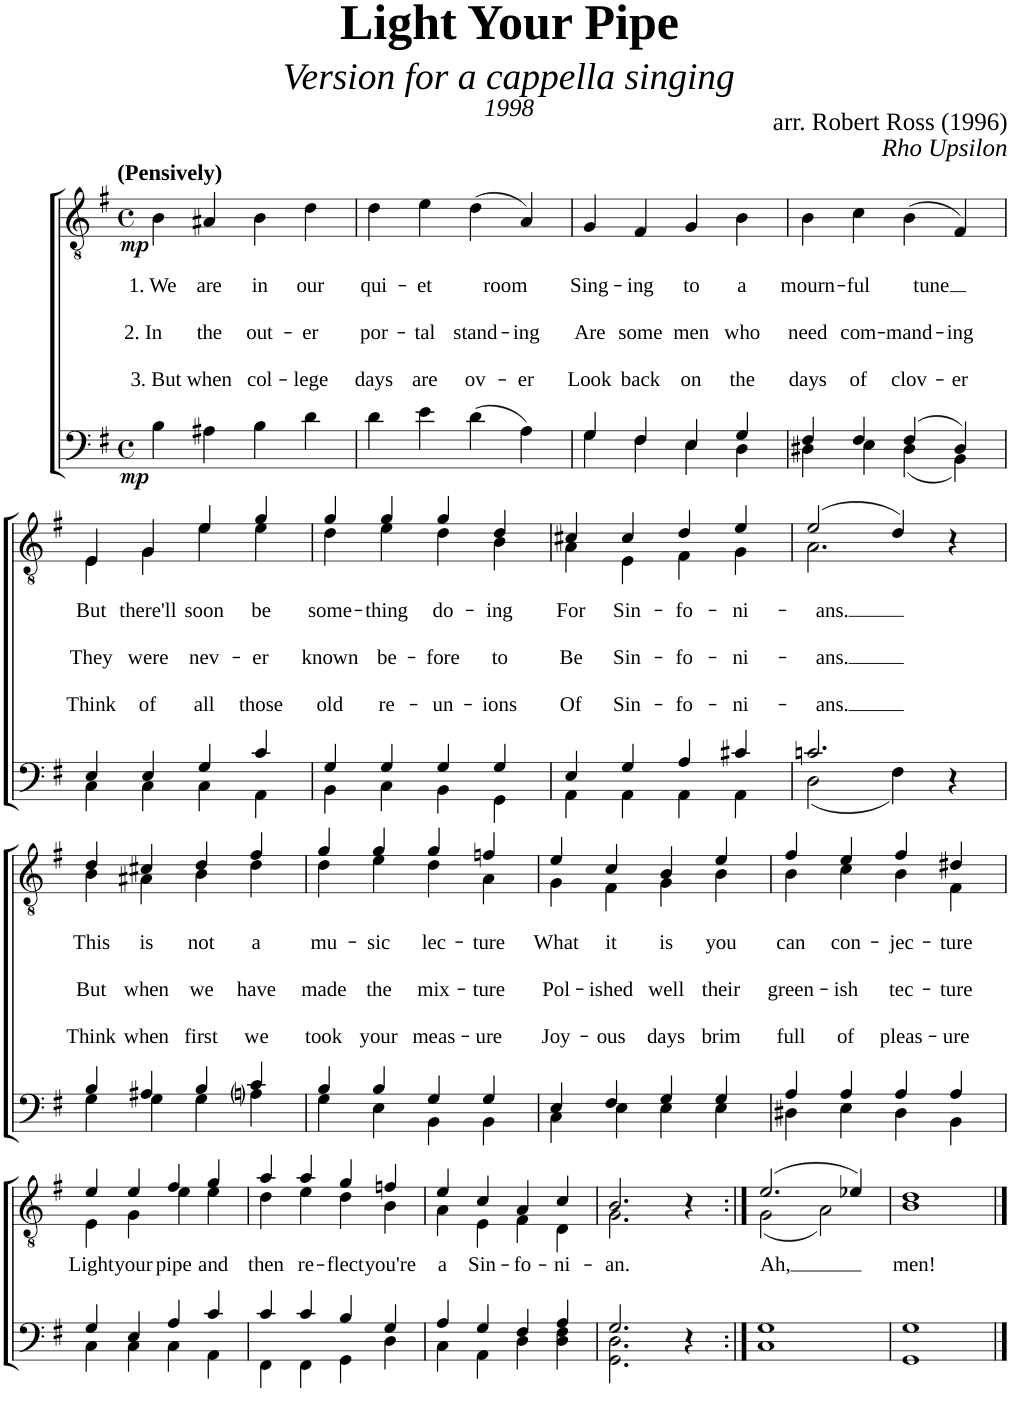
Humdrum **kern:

**kern	**dynam	**kern	**text	**text	**text	**dynam
*part2	*part2	*part1	*part1	*part1	*part1	*part1
*staff2	*staff2	*staff1	*staff1	*staff1	*staff1	*staff1
*I"Piano	*	*I"Piano	*	*	*	*
*I'Pno	*	*I'Pno	*	*	*	*
*clefF4	*	*clefGv2	*	*	*	*
*k[f#]	*	*k[f#]	*	*	*	*
*M4/4	*	*M4/4	*	*	*	*
*met(c)	*	*met(c)	*	*	*	*
=1	=1	=1	=1	=1	=1	=1
!	!	!LO:TX:a:B:t=(Pensively)	!	!	!	!
!	!LO:DY:b	!	!LO:LY:b	!LO:LY:b	!LO:LY:b	!LO:DY:b
4B\	mp	4B\	1. We	2. In	3. But	mp
!	!	!	!LO:LY:b	!LO:LY:b	!LO:LY:b	!
4A#X\	.	4A#X/	are	the	when	.
!	!	!	!LO:LY:b	!LO:LY:b	!LO:LY:b	!
4B\	.	4B\	in	out-	col-	.
!	!	!	!LO:LY:b	!LO:LY:b	!LO:LY:b	!
4d\	.	4d\	our	-er	-lege	.
=2	=2	=2	=2	=2	=2	=2
!	!	!	!LO:LY:b	!LO:LY:b	!LO:LY:b	!
4d\	.	4d\	qui-	por-	days	.
!	!	!	!LO:LY:b	!LO:LY:b	!LO:LY:b	!
4e\	.	4e\	-et	-tal	are	.
!	!	!	!LO:LY:b	!LO:LY:b	!LO:LY:b	!
(4d\	.	(4d\	-room	stand-	ov-	.
!	!	!	!	!LO:LY:b	!LO:LY:b	!
4A\)	.	4A/)	.	-ing	-er	.
=3	=3	=3	=3	=3	=3	=3
*^	*	*	*	*	*	*
!	!	!	!	!LO:LY:b	!LO:LY:b	!LO:LY:b	!
4G/	4G\	.	4G/	Sing-	Are	Look	.
!	!	!	!	!LO:LY:b	!LO:LY:b	!LO:LY:b	!
4F#/	4F#\	.	4F#/	-ing	some	back	.
!	!	!	!	!LO:LY:b	!LO:LY:b	!LO:LY:b	!
4E/	4E\	.	4G/	to	men	on	.
!	!	!	!	!LO:LY:b	!LO:LY:b	!LO:LY:b	!
4G/	4D\	.	4B\	a	who	the	.
=4	=4	=4	=4	=4	=4	=4	=4
!	!	!	!	!LO:LY:b	!LO:LY:b	!LO:LY:b	!
4F#/	4D#X\	.	4B\	mourn-	need	days	.
!	!	!	!	!LO:LY:b	!LO:LY:b	!LO:LY:b	!
4F#/	4E\	.	4c\	-ful	com-	of	.
!	!	!	!	!LO:LY:b	!LO:LY:b	!LO:LY:b	!
(4F#/	(4D#\	.	(4B\	tune	-mand-	clov-	.
!	!	!	!	!	!LO:LY:b	!LO:LY:b	!
4D#/)	4BB\)	.	4F#/)	.	-ing	-er	.
!!LO:LB:g=z
=5	=5	=5	=5	=5	=5	=5	=5
!	!	!	!	!LO:LY:b	!LO:LY:b	!LO:LY:b	!
*	*	*	*^	*	*	*	*
4E/	4C\	.	4E/	4E\	But	They	Think	.
!	!	!	!	!	!LO:LY:b	!LO:LY:b	!LO:LY:b	!
4E/	4C\	.	4G/	4G\	there'll	were	of	.
!	!	!	!	!	!LO:LY:b	!LO:LY:b	!LO:LY:b	!
4G/	4C\	.	4e/	4e\	soon	nev-	all	.
!	!	!	!	!	!LO:LY:b	!LO:LY:b	!LO:LY:b	!
4c/	4AA\	.	4g/	4e\	be	-er	those	.
=6	=6	=6	=6	=6	=6	=6	=6	=6
!	!	!	!	!	!LO:LY:b	!LO:LY:b	!LO:LY:b	!
4G/	4BB\	.	4g/	4d\	some-	known	old	.
!	!	!	!	!	!LO:LY:b	!LO:LY:b	!LO:LY:b	!
4G/	4C\	.	4g/	4e\	-thing	be-	re-	.
!	!	!	!	!	!LO:LY:b	!LO:LY:b	!LO:LY:b	!
4G/	4BB\	.	4g/	4d\	do-	-fore	-un-	.
!	!	!	!	!	!LO:LY:b	!LO:LY:b	!LO:LY:b	!
4G/	4GG\	.	4d/	4B\	-ing	to	-ions	.
=7	=7	=7	=7	=7	=7	=7	=7	=7
!	!	!	!	!	!LO:LY:b	!LO:LY:b	!LO:LY:b	!
4E/	4AA\	.	4c#X/	4A\	For	Be	Of	.
!	!	!	!	!	!LO:LY:b	!LO:LY:b	!LO:LY:b	!
4G/	4AA\	.	4c#/	4E\	Sin-	Sin-	Sin-	.
!	!	!	!	!	!LO:LY:b	!LO:LY:b	!LO:LY:b	!
4A/	4AA\	.	4d/	4F#\	-fo-	-fo-	-fo-	.
!	!	!	!	!	!LO:LY:b	!LO:LY:b	!LO:LY:b	!
4c#X/	4AA\	.	4e/	4G\	-ni-	-ni-	-ni-	.
=8	=8	=8	=8	=8	=8	=8	=8	=8
!	!	!	!	!	!LO:LY:b	!LO:LY:b	!LO:LY:b	!
2.cn/	(2D\	.	(2e/	2.A\	-ans.	-ans.	-ans.	.
.	4F#\)	.	4d/)	.	.	.	.	.
4r	4ryy	.	4r	4ryy	.	.	.	.
!!LO:LB:g=z	!!
=9	=9	=9	=9	=9	=9	=9	=9	=9
!	!	!	!	!	!LO:LY:b	!LO:LY:b	!LO:LY:b	!
4B/	4G\	.	4d/	4B\	This	But	Think	.
!	!	!	!	!	!LO:LY:b	!LO:LY:b	!LO:LY:b	!
4A#X/	4G\	.	4c#X/	4A#X\	is	when	when	.
!	!	!	!	!	!LO:LY:b	!LO:LY:b	!LO:LY:b	!
4B/	4G\	.	4d/	4B\	not	we	first	.
!	!	!	!	!	!LO:LY:b	!LO:LY:b	!LO:LY:b	!
4c/	4Ani\	.	4f#/	4d\	a	have	we	.
=10	=10	=10	=10	=10	=10	=10	=10	=10
!	!	!	!	!	!LO:LY:b	!LO:LY:b	!LO:LY:b	!
4B/	4G\	.	4g/	4d\	mu-	made	took	.
!	!	!	!	!	!LO:LY:b	!LO:LY:b	!LO:LY:b	!
4B/	4E\	.	4g/	4e\	-sic	the	your	.
!	!	!	!	!	!LO:LY:b	!LO:LY:b	!LO:LY:b	!
4G/	4BB\	.	4g/	4d\	lec-	mix-	meas-	.
!	!	!	!	!	!LO:LY:b	!LO:LY:b	!LO:LY:b	!
4G/	4BB\	.	4fn/	4A\	-ture	-ture	-ure	.
=11	=11	=11	=11	=11	=11	=11	=11	=11
!	!	!	!	!	!LO:LY:b	!LO:LY:b	!LO:LY:b	!
4E/	4C\	.	4e/	4G\	What	Pol-	Joy-	.
!	!	!	!	!	!LO:LY:b	!LO:LY:b	!LO:LY:b	!
4F#/	4E\	.	4c/	4F#\	it	-ished	-ous	.
!	!	!	!	!	!LO:LY:b	!LO:LY:b	!LO:LY:b	!
4G/	4E\	.	4B/	4G\	is	well	days	.
!	!	!	!	!	!LO:LY:b	!LO:LY:b	!LO:LY:b	!
4G/	4E\	.	4e/	4B\	you	their	brim	.
=12	=12	=12	=12	=12	=12	=12	=12	=12
!	!	!	!	!	!LO:LY:b	!LO:LY:b	!LO:LY:b	!
4A/	4D#X\	.	4f#/	4B\	can	green-	full	.
!	!	!	!	!	!LO:LY:b	!LO:LY:b	!LO:LY:b	!
4A/	4E\	.	4e/	4c\	con-	-ish	of	.
!	!	!	!	!	!LO:LY:b	!LO:LY:b	!LO:LY:b	!
4A/	4D#\	.	4f#/	4B\	-jec-	tec-	pleas-	.
!	!	!	!	!	!LO:LY:b	!LO:LY:b	!LO:LY:b	!
4A/	4BB\	.	4d#X/	4F#\	-ture	-ture	-ure	.
!!LO:LB:g=z	!!
=13	=13	=13	=13	=13	=13	=13	=13	=13
!	!	!	!	!	!LO:LY:b	!	!	!
4G/	4C\	.	4e/	4E\	Light	.	.	.
!	!	!	!	!	!LO:LY:b	!	!	!
4E/	4C\	.	4e/	4G\	your	.	.	.
!	!	!	!	!	!LO:LY:b	!	!	!
4A/	4C\	.	4f#/	4e\	pipe	.	.	.
!	!	!	!	!	!LO:LY:b	!	!	!
4c/	4AA\	.	4g/	4e\	and	.	.	.
=14	=14	=14	=14	=14	=14	=14	=14	=14
!	!	!	!	!	!LO:LY:b	!	!	!
4c/	4FF#\	.	4a/	4d\	then	.	.	.
!	!	!	!	!	!LO:LY:b	!	!	!
4c/	4FF#\	.	4a/	4e\	re-	.	.	.
!	!	!	!	!	!LO:LY:b	!	!	!
4B/	4GG\	.	4g/	4d\	-flect	.	.	.
!	!	!	!	!	!LO:LY:b	!	!	!
4G/	4D\	.	4fn/	4B\	you're	.	.	.
=15	=15	=15	=15	=15	=15	=15	=15	=15
!	!	!	!	!	!LO:LY:b	!	!	!
4A/	4C\	.	4e/	4A\	a	.	.	.
!	!	!	!	!	!LO:LY:b	!	!	!
4G/	4AA\	.	4c/	4E\	Sin-	.	.	.
!	!	!	!	!	!LO:LY:b	!	!	!
4F#/	4D\	.	4A/	4F#\	-fo-	.	.	.
!	!	!	!	!	!LO:LY:b	!	!	!
4A/	4D\ 4F#\	.	4c/	4D\	-ni-	.	.	.
=16	=16	=16	=16	=16	=16	=16	=16	=16
!	!	!	!	!	!LO:LY:b	!	!	!
2.G/	2.GG\ 2.D\	.	2.B/	2.G\	-an.	.	.	.
4r	4ryy	.	4r	4ryy	.	.	.	.
=17:|!	=17:|!	=17:|!	=17:|!	=17:|!	=17:|!	=17:|!	=17:|!	=17:|!
!	!	!	!	!	!LO:LY:b	!	!	!
*v	*v	*	*	*	*	*	*	*
1C 1G	.	(2.e/	(2G\	Ah,	.	.	.
.	.	.	2A\)	.	.	.	.
.	.	4e-X/)	.	.	.	.	.
*	*	*v	*v	*	*	*	*
=18	=18	=18	=18	=18	=18	=18
!	!	!	!LO:LY:b	!	!	!
1GG 1G	.	1B 1d	men!	.	.	.
==	==	==	==	==	==	==
*-	*-	*-	*-	*-	*-	*-
